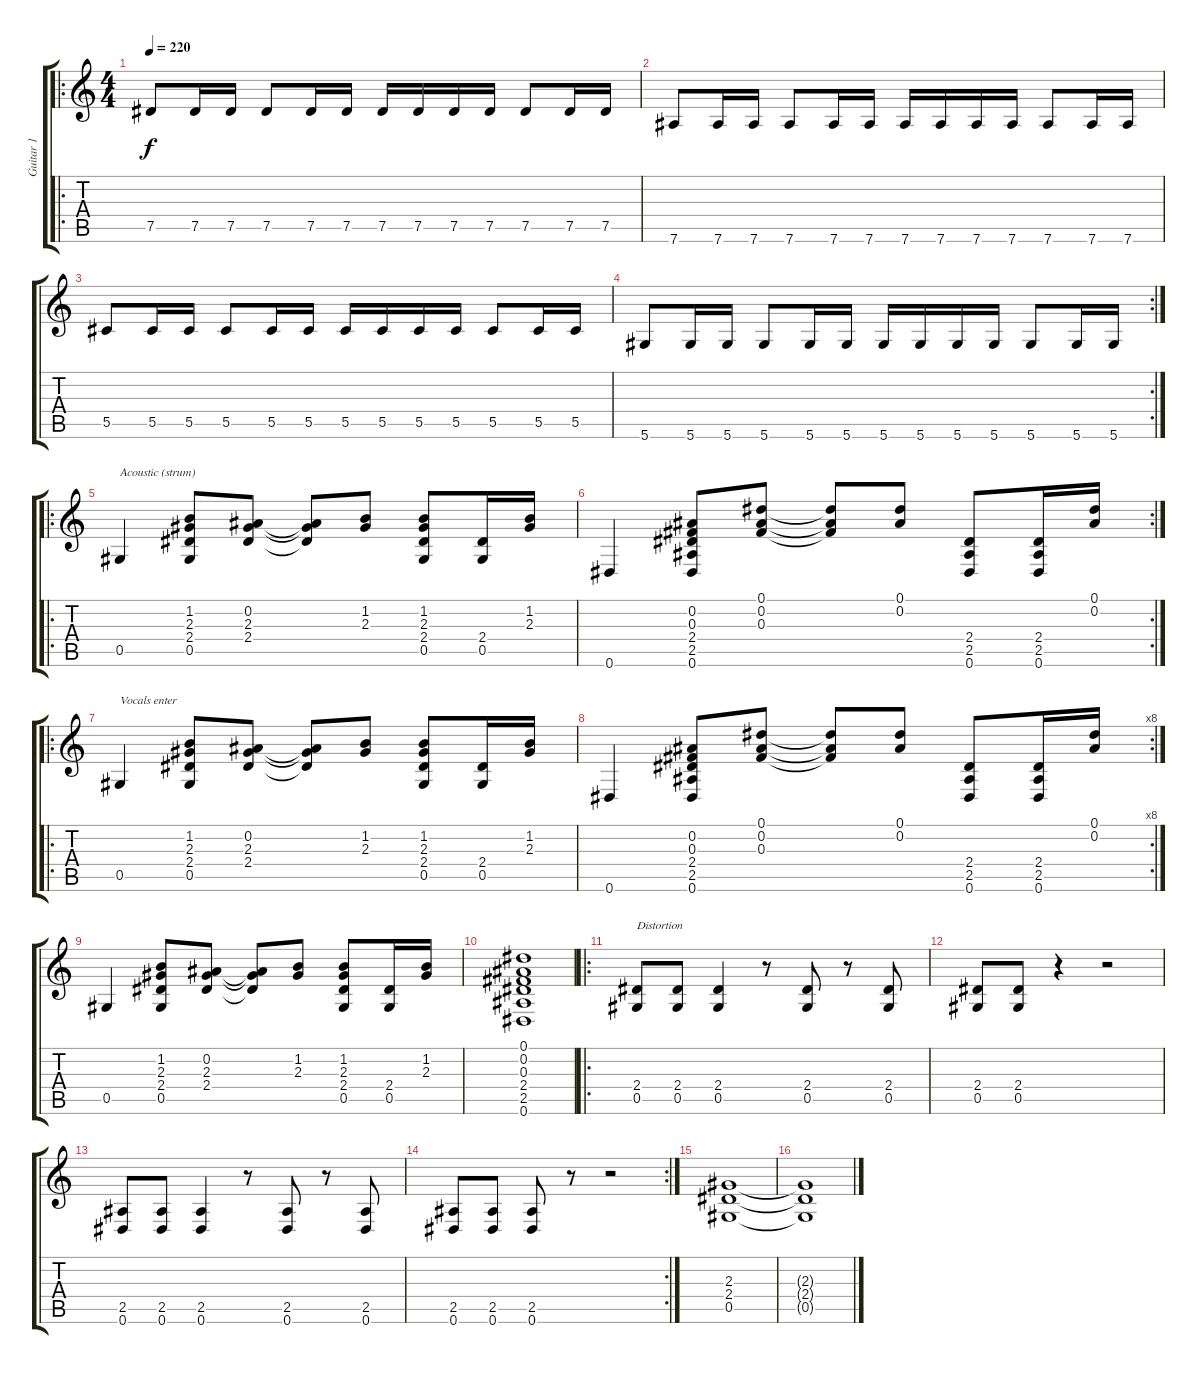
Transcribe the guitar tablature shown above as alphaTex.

\track ("Guitar 1" "Guitar 1") {instrument distortionguitar}
\staff {score tabs}
\tuning (Eb4 Bb3 Gb3 Db3 Ab2 Eb2) {hide}
\ro
\ts (4 4)
\tempo 220
\clef g2
\ks c
7.5.8{dy f} 7.5.16 7.5.16 7.5.8 7.5.16 7.5.16 7.5.16 7.5.16 7.5.16 7.5.16 7.5.8 7.5.16 7.5.16 |
7.6.8 7.6.16 7.6.16 7.6.8 7.6.16 7.6.16 7.6.16 7.6.16 7.6.16 7.6.16 7.6.8 7.6.16 7.6.16 |
5.5.8 5.5.16 5.5.16 5.5.8 5.5.16 5.5.16 5.5.16 5.5.16 5.5.16 5.5.16 5.5.8 5.5.16 5.5.16 |
\rc 2
5.6.8 5.6.16 5.6.16 5.6.8 5.6.16 5.6.16 5.6.16 5.6.16 5.6.16 5.6.16 5.6.8 5.6.16 5.6.16 |
\ro
0.5.4{txt "Acoustic (strum)"} (1.2 2.3 2.4 0.5).8 (0.2 2.3 2.4).8 (0.2{t} 2.3{t} 2.4{t}).8 (1.2 2.3).8 (1.2 2.3 2.4 0.5).8 (2.4 0.5).16 (1.2 2.3).16 |
\rc 2
0.6.4 (0.2 0.3 2.4 2.5 0.6).8 (0.1 0.2 0.3).8 (0.1{t} 0.2{t} 0.3{t}).8 (0.1 0.2).8 (2.4 2.5 0.6).8 (2.4 2.5 0.6).16 (0.1 0.2).16 |
\ro
0.5.4{txt "Vocals enter"} (1.2 2.3 2.4 0.5).8 (0.2 2.3 2.4).8 (0.2{t} 2.3{t} 2.4{t}).8 (1.2 2.3).8 (1.2 2.3 2.4 0.5).8 (2.4 0.5).16 (1.2 2.3).16 |
\rc 8
0.6.4 (0.2 0.3 2.4 2.5 0.6).8 (0.1 0.2 0.3).8 (0.1{t} 0.2{t} 0.3{t}).8 (0.1 0.2).8 (2.4 2.5 0.6).8 (2.4 2.5 0.6).16 (0.1 0.2).16 |
0.5.4 (1.2 2.3 2.4 0.5).8 (0.2 2.3 2.4).8 (0.2{t} 2.3{t} 2.4{t}).8 (1.2 2.3).8 (1.2 2.3 2.4 0.5).8 (2.4 0.5).16 (1.2 2.3).16 |
(0.1 0.2 0.3 2.4 2.5 0.6).1 |
\ro
(2.4 0.5).8{txt "Distortion"} (2.4 0.5).8 (2.4 0.5).4 r.8 (2.4 0.5).8 r.8 (2.4 0.5).8 |
(2.4 0.5).8 (2.4 0.5).8 r.4 r.2 |
(2.5 0.6).8 (2.5 0.6).8 (2.5 0.6).4 r.8 (2.5 0.6).8 r.8 (2.5 0.6).8 |
\rc 2
(2.5 0.6).8 (2.5 0.6).8 (2.5 0.6).8 r.8 r.2 |
(2.3 2.4 0.5).1 |
(2.3{t} 2.4{t} 0.5{t}).1
